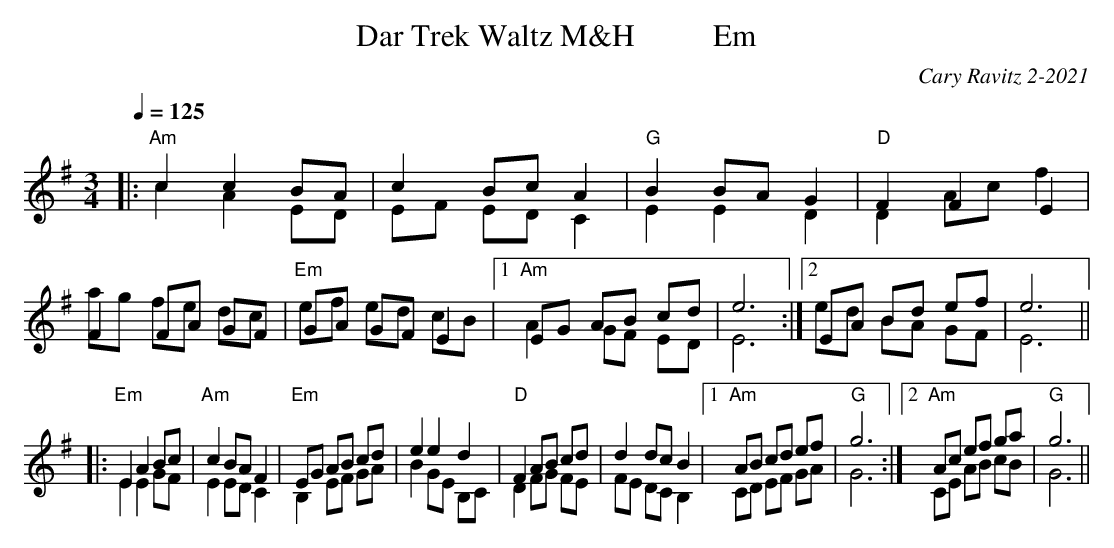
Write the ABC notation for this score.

X:1
T: Dar Trek Waltz M&H          Em
C: Cary Ravitz 2-2021
M: 3/4
L: 1/8
Q: 1/4=125
K: Em
|: "Am"c2 c2 BA & c2 A2 ED | c2 Bc A2 &EF ED C2 | "G"B2 BA G2 &E2 E2 D2| "D"F2 F2 E2 &D2 Ac f2 | F2 FA GF & ag fe dc | "Em" GA GF E2 & ef ed cB | [1 "Am"EG AB cd & A2 GF ED | e6 &E6:| [2 EA Bd ef &  ed BA GF| e6 &E6||
|: "Em"E2 A2 Bc &E2 E2 GF | "Am"c2 BA F2 &E2 ED C2 | "Em"EG AB cd &B,2 EF GA| e2 e2 d2 & B2  GE B,C | "D"F2 AB cd & D2 FG FE| d2 dc B2 & FE DC B,2| [1"Am"AB cd ef &CD EF GA | "G" g6 &G6:| [2  "Am" Ac ef ga & CE AB cB|"G"g6 & G6 ||
